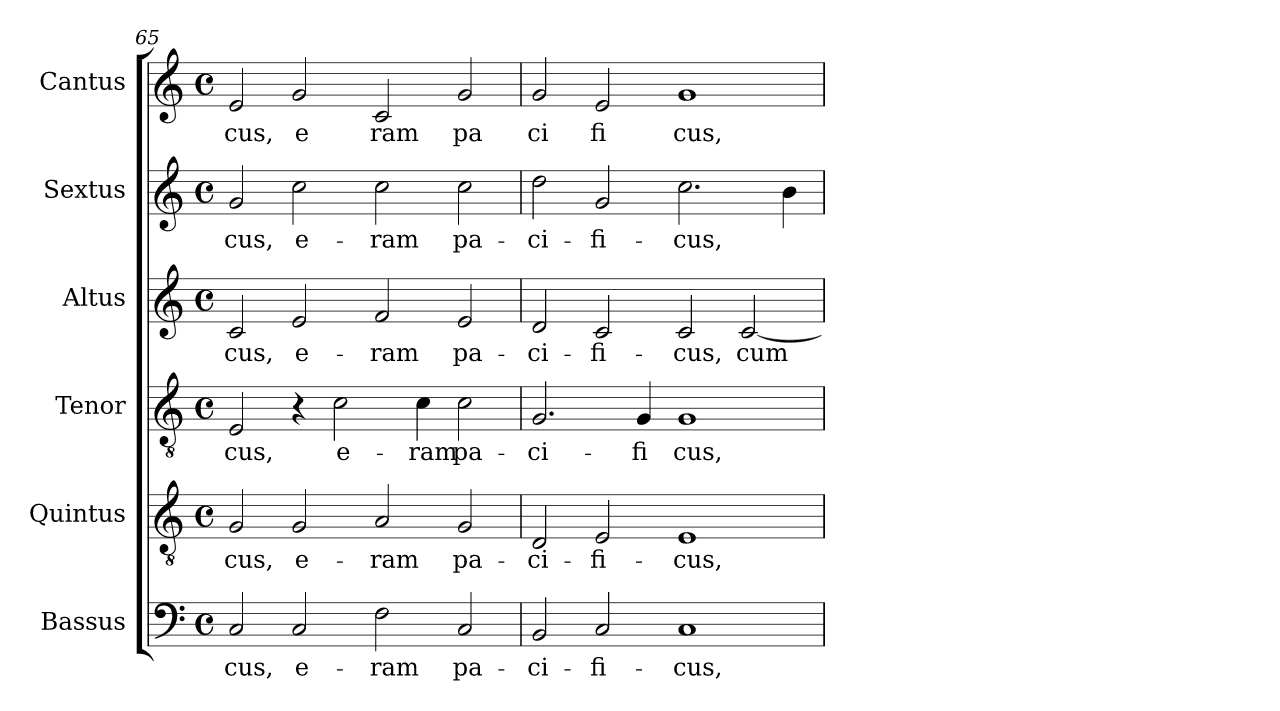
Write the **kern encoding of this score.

**kern	**text	**kern	**text	**kern	**text	**kern	**text	**kern	**text	**kern	**text
*part6	*part6	*part5	*part5	*part4	*part4	*part3	*part3	*part2	*part2	*part1	*part1
*staff6	*staff6	*staff5	*staff5	*staff4	*staff4	*staff3	*staff3	*staff2	*staff2	*staff1	*staff1
*I"Bassus	*	*I"Quintus	*	*I"Tenor	*	*I"Altus	*	*I"Sextus	*	*I"Cantus	*
*clefF4	*	*clefGv2	*	*clefGv2	*	*clefG2	*	*clefG2	*	*clefG2	*
*M4/4	*	*M4/4	*	*M4/4	*	*M4/4	*	*M4/4	*	*M4/4	*
*met(c)	*	*met(c)	*	*met(c)	*	*met(c)	*	*met(c)	*	*met(c)	*
=65	=65	=65	=65	=65	=65	=65	=65	=65	=65	=65	=65
!	!LO:LY:b:cj	!	!LO:LY:b:cj	!	!LO:LY:b:cj	!	!LO:LY:b:cj	!	!LO:LY:b:cj	!	!LO:LY:b:cj
2C/	-cus,	2G/	-cus,	2E/	-cus,	2c/	-cus,	2g/	-cus,	2e/	cus,
!	!LO:LY:b:cj	!	!LO:LY:b:cj	!	!	!	!LO:LY:b:cj	!	!LO:LY:b:cj	!	!LO:LY:b:cj
2C/	e-	2G/	e-	4r	.	2e/	e-	2cc\	e-	2g/	e
!	!	!	!	!	!LO:LY:b:cj	!	!	!	!	!	!
.	.	.	.	2c\	e-	.	.	.	.	.	.
!	!LO:LY:b:cj	!	!LO:LY:b:cj	!	!	!	!LO:LY:b:cj	!	!LO:LY:b:cj	!	!LO:LY:b:cj
2F\	-ram	2A/	-ram	.	.	2f/	-ram	2cc\	-ram	2c/	ram
!	!	!	!	!	!LO:LY:b:cj	!	!	!	!	!	!
.	.	.	.	4c\	-ram	.	.	.	.	.	.
!	!LO:LY:b:cj	!	!LO:LY:b:cj	!	!LO:LY:b:cj	!	!LO:LY:b:cj	!	!LO:LY:b:cj	!	!LO:LY:b:cj
2C/	pa-	2G/	pa-	2c\	pa-	2e/	pa-	2cc\	pa-	2g/	pa
=66	=66	=66	=66	=66	=66	=66	=66	=66	=66	=66	=66
!	!LO:LY:b:cj	!	!LO:LY:b:cj	!	!LO:LY:b:cj	!	!LO:LY:b:cj	!	!LO:LY:b:cj	!	!LO:LY:b:cj
2BB/	-ci-	2D/	-ci-	2.G/	-ci-	2d/	-ci-	2dd\	-ci-	2g/	ci
!	!LO:LY:b:cj	!	!LO:LY:b:cj	!	!	!	!LO:LY:b:cj	!	!LO:LY:b:cj	!	!LO:LY:b:cj
2C/	-fi-	2E/	-fi-	.	.	2c/	-fi-	2g/	-fi-	2e/	fi
!	!	!	!	!	!LO:LY:b:cj	!	!	!	!	!	!
.	.	.	.	4G/	-fi	.	.	.	.	.	.
!	!LO:LY:b:cj	!	!LO:LY:b:cj	!	!LO:LY:b:cj	!	!LO:LY:b:cj	!	!LO:LY:b	!	!LO:LY:b:cj
1C	-cus,	1E	-cus,	1G	cus,	2c/	-cus,	2.cc\	-cus,	1g	cus,
!	!	!	!	!	!	!	!LO:LY:b	!	!	!	!
.	.	.	.	.	.	[<2c/	cum-	.	.	.	.
.	.	.	.	.	.	.	.	4b\	.	.	.
=	=	=	=	=	=	=	=	=	=	=	=
*-	*-	*-	*-	*-	*-	*-	*-	*-	*-	*-	*-
